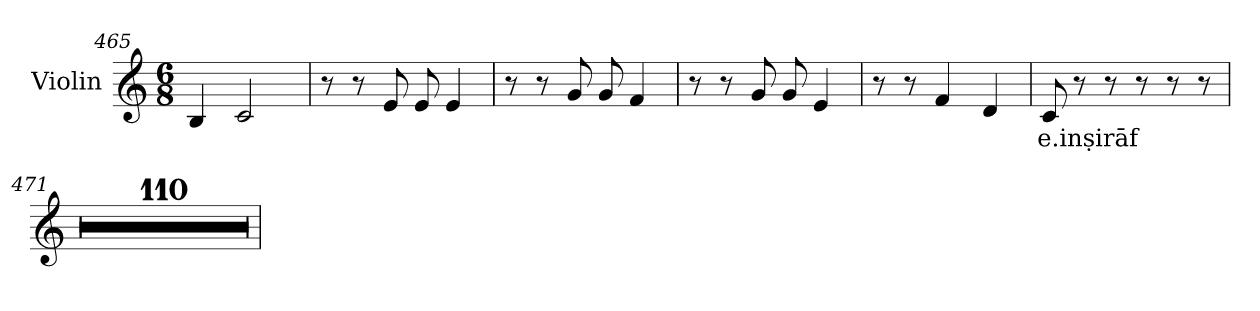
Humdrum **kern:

**kern	**text
*part1	*part1
*staff1	*staff1
*I"Violin	*
*clefG2	*
*k[]	*
*M6/8	*
=465	=465
4B/	.
2c/	.
=466	=466
8r	.
8r	.
8e/	.
8e/	.
4e/	.
=467	=467
8r	.
8r	.
8g/	.
8g/	.
4f/	.
!!LO:LB:g=z
=468	=468
8r	.
8r	.
8g/	.
8g/	.
4e/	.
=469	=469
8r	.
8r	.
4f/	.
4d/	.
=470	=470
!	!LO:LY:b
8c/	e.inṣirāf
8r	.
8r	.
8r	.
8r	.
8r	.
=471	=471
2.r	.
=472	=472
2.r	.
=473	=473
2.r	.
=474	=474
2.r	.
!!LO:LB:g=z
=475	=475
2.r	.
=476	=476
2.r	.
=477	=477
2.r	.
=478	=478
2.r	.
=479	=479
2.r	.
=480	=480
2.r	.
=481	=481
2.r	.
!!LO:LB:g=z
=482	=482
2.r	.
=483	=483
2.r	.
=484	=484
2.r	.
=485	=485
2.r	.
=486	=486
2.r	.
=487	=487
2.r	.
=488	=488
2.r	.
!!LO:LB:g=z
=489	=489
2.r	.
=490	=490
2.r	.
=491	=491
2.r	.
=492	=492
2.r	.
=493	=493
2.r	.
=494	=494
2.r	.
=495	=495
2.r	.
!!LO:LB:g=z
=496	=496
2.r	.
=497	=497
2.r	.
=498	=498
2.r	.
=499	=499
2.r	.
=500	=500
2.r	.
=501	=501
2.r	.
=502	=502
2.r	.
!!LO:LB:g=z
=503	=503
2.r	.
=504	=504
2.r	.
=505	=505
2.r	.
=506	=506
2.r	.
=507	=507
2.r	.
=508	=508
2.r	.
=509	=509
2.r	.
!!LO:LB:g=z
=510	=510
2.r	.
=511	=511
2.r	.
=512	=512
2.r	.
=513	=513
2.r	.
=514	=514
2.r	.
=515	=515
2.r	.
=516	=516
2.r	.
!!LO:PB:g=z
=517	=517
2.r	.
=518	=518
2.r	.
=519	=519
2.r	.
=520	=520
2.r	.
=521	=521
2.r	.
=522	=522
2.r	.
=523	=523
2.r	.
!!LO:LB:g=z
=524	=524
2.r	.
=525	=525
2.r	.
=526	=526
2.r	.
=527	=527
2.r	.
=528	=528
2.r	.
=529	=529
2.r	.
=530	=530
2.r	.
!!LO:LB:g=z
=531	=531
2.r	.
=532	=532
2.r	.
=533	=533
2.r	.
=534	=534
2.r	.
=535	=535
2.r	.
=536	=536
2.r	.
=537	=537
2.r	.
!!LO:LB:g=z
=538	=538
2.r	.
=539	=539
2.r	.
=540	=540
2.r	.
=541	=541
2.r	.
=542	=542
2.r	.
=543	=543
2.r	.
=544	=544
2.r	.
!!LO:LB:g=z
=545	=545
2.r	.
=546	=546
2.r	.
=547	=547
2.r	.
=548	=548
2.r	.
=549	=549
2.r	.
=550	=550
2.r	.
=551	=551
2.r	.
!!LO:LB:g=z
=552	=552
2.r	.
=553	=553
2.r	.
=554	=554
2.r	.
=555	=555
2.r	.
=556	=556
2.r	.
=557	=557
2.r	.
=558	=558
2.r	.
!!LO:LB:g=z
=559	=559
2.r	.
=560	=560
2.r	.
=561	=561
2.r	.
=562	=562
2.r	.
=563	=563
2.r	.
=564	=564
2.r	.
=565	=565
2.r	.
!!LO:LB:g=z
=566	=566
2.r	.
=567	=567
2.r	.
=568	=568
2.r	.
=569	=569
2.r	.
=570	=570
2.r	.
=571	=571
2.r	.
=572	=572
2.r	.
!!LO:PB:g=z
=573	=573
2.r	.
=574	=574
2.r	.
=575	=575
2.r	.
=576	=576
2.r	.
=577	=577
2.r	.
=578	=578
2.r	.
=579	=579
2.r	.
!!LO:LB:g=z
=580	=580
2.r	.
=	=
*-	*-
